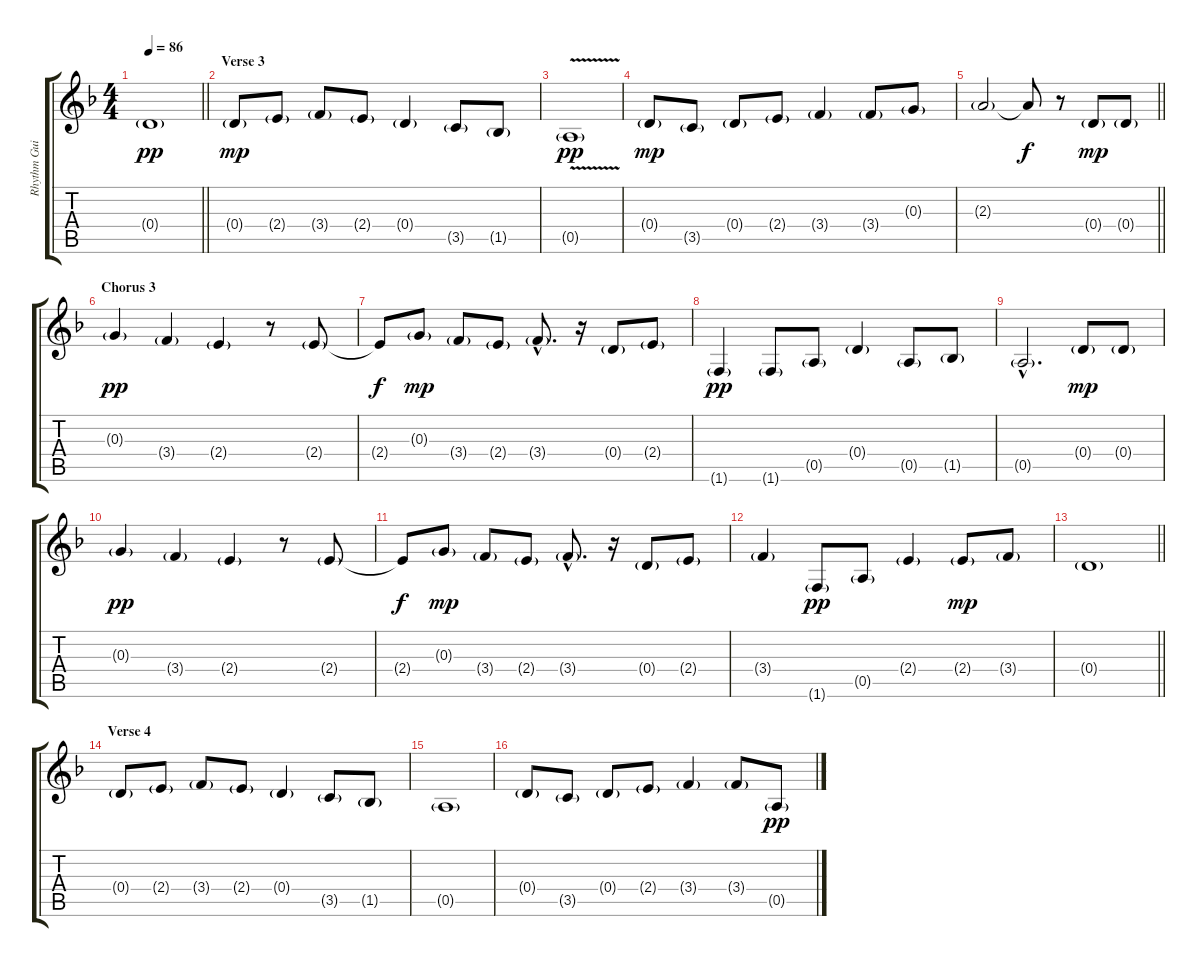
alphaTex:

\track ("Rhythm Guitar" "Rhythm Gui") {instrument electricguitarclean}
\staff {score tabs}
\tuning (E4 B3 G3 D3 A2 E2) {hide}
\ts (4 4)
\tempo 86
\clef g2
\barLineRight lightlight
\ks dminor
0.4{g}.1{dy pp} |
\section ("" "Verse 3")
0.4{g}.8{dy mp} 2.4{g}.8 3.4{g}.8 2.4{g}.8 0.4{g}.4 3.5{g}.8 1.5{g}.8 |
0.5{v g}.1{dy pp} |
0.4{g}.8{dy mp} 3.5{g}.8 0.4{g}.8 2.4{g}.8 3.4{g}.4 3.4{g}.8 0.3{g}.8 |
\barLineRight lightlight
2.3{g}.2 2.3{t}.8{dy f} r.8 0.4{g}.8{dy mp} 0.4{g}.8 |
\section ("" "Chorus 3")
0.3{g}.4{dy pp} 3.4{g}.4 2.4{g}.4 r.8 2.4{g}.8 |
2.4{t}.8{dy f} 0.3{g}.8{dy mp} 3.4{g}.8 2.4{g}.8 3.4{g hac}.8{d} r.16 0.4{g}.8 2.4{g}.8 |
1.6{g}.4{dy pp} 1.6{g}.8 0.5{g}.8 0.4{g}.4 0.5{g}.8 1.5{g}.8 |
0.5{g hac}.2{d} 0.4{g}.8{dy mp} 0.4{g}.8 |
0.3{g}.4{dy pp} 3.4{g}.4 2.4{g}.4 r.8 2.4{g}.8 |
2.4{t}.8{dy f} 0.3{g}.8{dy mp} 3.4{g}.8 2.4{g}.8 3.4{g hac}.8{d} r.16 0.4{g}.8 2.4{g}.8 |
3.4{g}.4 1.6{g}.8{dy pp} 0.5{g}.8 2.4{g}.4 2.4{g}.8{dy mp} 3.4{g}.8 |
\barLineRight lightlight
0.4{g}.1 |
\section ("" "Verse 4")
0.4{g}.8 2.4{g}.8 3.4{g}.8 2.4{g}.8 0.4{g}.4 3.5{g}.8 1.5{g}.8 |
0.5{g}.1 |
0.4{g}.8 3.5{g}.8 0.4{g}.8 2.4{g}.8 3.4{g}.4 3.4{g}.8 0.5{g}.8{dy pp}
